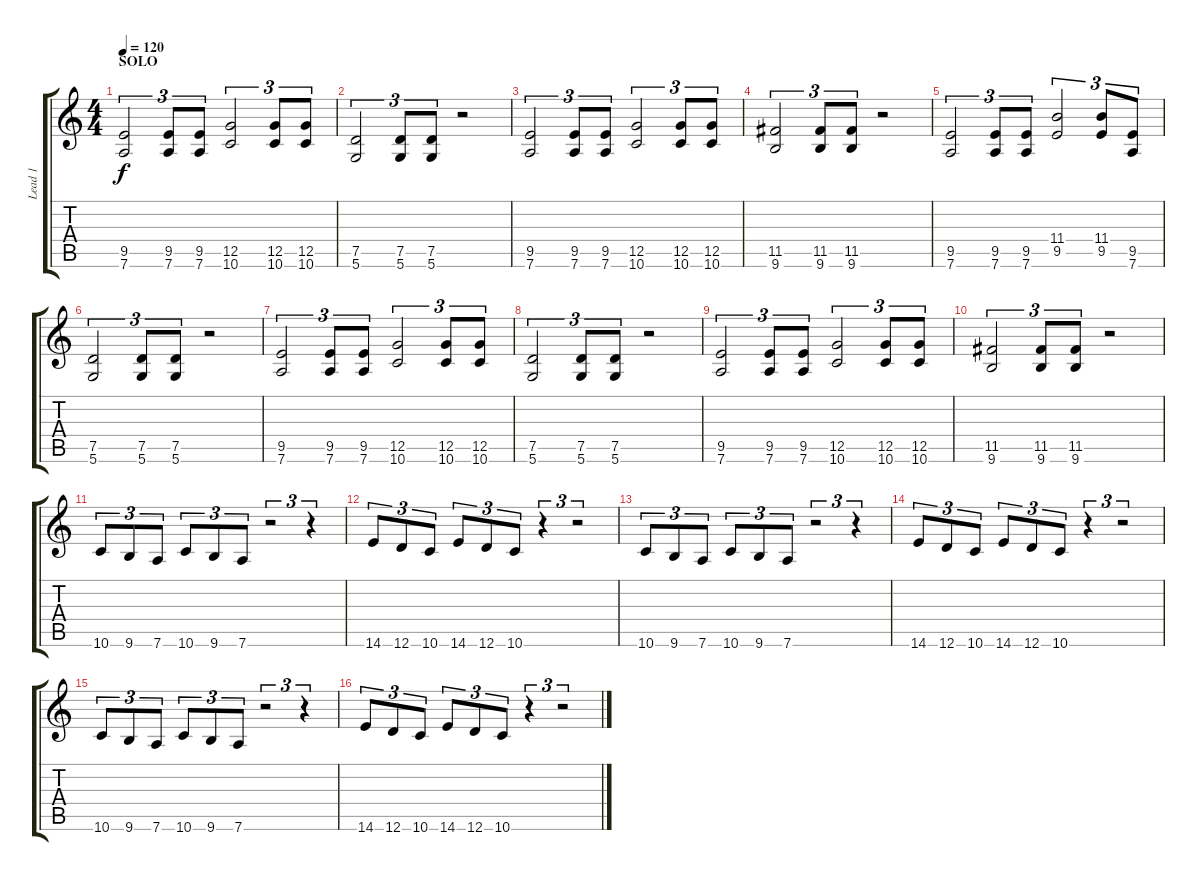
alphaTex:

\track ("Lead 1" "Lead 1") {instrument distortionguitar}
\staff {score tabs}
\tuning (D4 A3 F3 C3 G2 D2) {hide}
\ts (4 4)
\section ("" "SOLO")
\tempo 120
\clef g2
\ks c
(9.5 7.6).2{tu (3 2) dy f} (9.5 7.6).8{tu (3 2)} (9.5 7.6).8{tu (3 2)} (12.5 10.6).2{tu (3 2)} (12.5 10.6).8{tu (3 2)} (12.5 10.6).8{tu (3 2)} |
(7.5 5.6).2{tu (3 2)} (7.5 5.6).8{tu (3 2)} (7.5 5.6).8{tu (3 2)} r.2 |
(9.5 7.6).2{tu (3 2)} (9.5 7.6).8{tu (3 2)} (9.5 7.6).8{tu (3 2)} (12.5 10.6).2{tu (3 2)} (12.5 10.6).8{tu (3 2)} (12.5 10.6).8{tu (3 2)} |
(11.5 9.6).2{tu (3 2)} (11.5 9.6).8{tu (3 2)} (11.5 9.6).8{tu (3 2)} r.2 |
(9.5 7.6).2{tu (3 2)} (9.5 7.6).8{tu (3 2)} (9.5 7.6).8{tu (3 2)} (11.4 9.5).2{tu (3 2)} (11.4 9.5).8{tu (3 2)} (9.5 7.6).8{tu (3 2)} |
(7.5 5.6).2{tu (3 2)} (7.5 5.6).8{tu (3 2)} (7.5 5.6).8{tu (3 2)} r.2 |
(9.5 7.6).2{tu (3 2)} (9.5 7.6).8{tu (3 2)} (9.5 7.6).8{tu (3 2)} (12.5 10.6).2{tu (3 2)} (12.5 10.6).8{tu (3 2)} (12.5 10.6).8{tu (3 2)} |
(7.5 5.6).2{tu (3 2)} (7.5 5.6).8{tu (3 2)} (7.5 5.6).8{tu (3 2)} r.2 |
(9.5 7.6).2{tu (3 2)} (9.5 7.6).8{tu (3 2)} (9.5 7.6).8{tu (3 2)} (12.5 10.6).2{tu (3 2)} (12.5 10.6).8{tu (3 2)} (12.5 10.6).8{tu (3 2)} |
(11.5 9.6).2{tu (3 2)} (11.5 9.6).8{tu (3 2)} (11.5 9.6).8{tu (3 2)} r.2 |
10.6.8{tu (3 2)} 9.6.8{tu (3 2)} 7.6.8{tu (3 2)} 10.6.8{tu (3 2)} 9.6.8{tu (3 2)} 7.6.8{tu (3 2)} r.2{tu (3 2)} r.4{tu (3 2)} |
14.6.8{tu (3 2)} 12.6.8{tu (3 2)} 10.6.8{tu (3 2)} 14.6.8{tu (3 2)} 12.6.8{tu (3 2)} 10.6.8{tu (3 2)} r.4{tu (3 2)} r.2{tu (3 2)} |
10.6.8{tu (3 2)} 9.6.8{tu (3 2)} 7.6.8{tu (3 2)} 10.6.8{tu (3 2)} 9.6.8{tu (3 2)} 7.6.8{tu (3 2)} r.2{tu (3 2)} r.4{tu (3 2)} |
14.6.8{tu (3 2)} 12.6.8{tu (3 2)} 10.6.8{tu (3 2)} 14.6.8{tu (3 2)} 12.6.8{tu (3 2)} 10.6.8{tu (3 2)} r.4{tu (3 2)} r.2{tu (3 2)} |
10.6.8{tu (3 2)} 9.6.8{tu (3 2)} 7.6.8{tu (3 2)} 10.6.8{tu (3 2)} 9.6.8{tu (3 2)} 7.6.8{tu (3 2)} r.2{tu (3 2)} r.4{tu (3 2)} |
14.6.8{tu (3 2)} 12.6.8{tu (3 2)} 10.6.8{tu (3 2)} 14.6.8{tu (3 2)} 12.6.8{tu (3 2)} 10.6.8{tu (3 2)} r.4{tu (3 2)} r.2{tu (3 2)}
